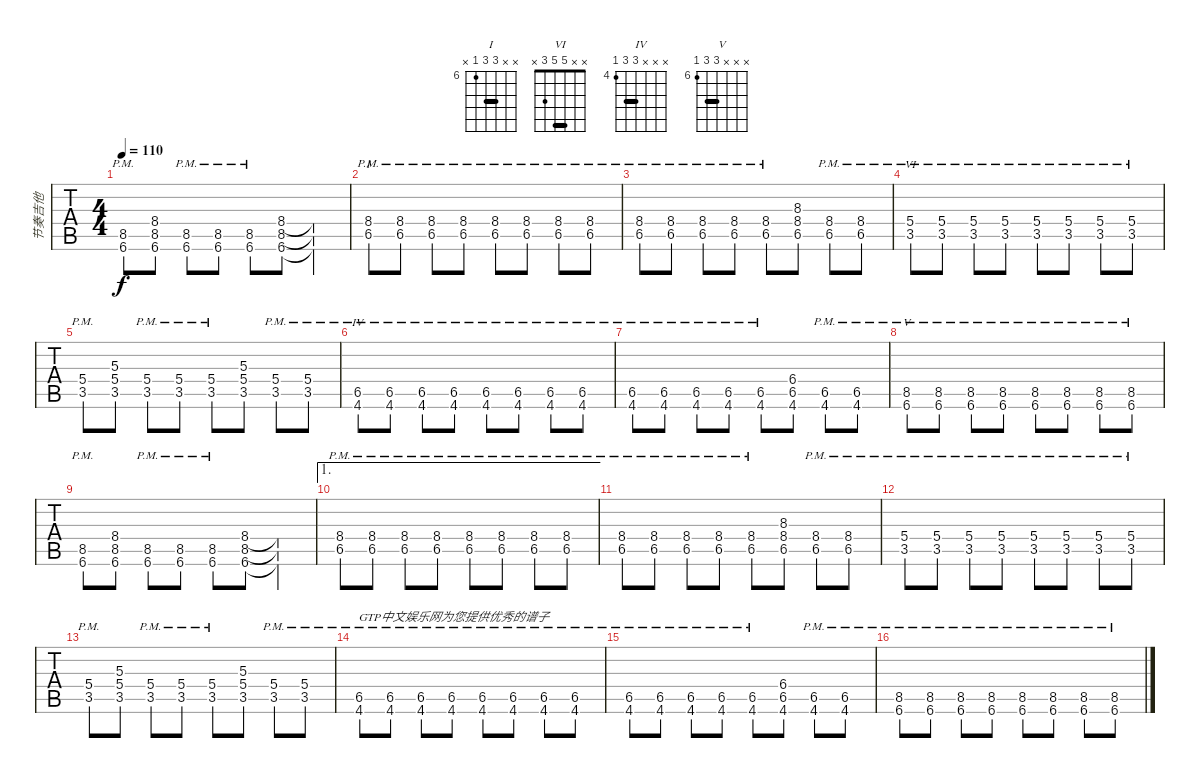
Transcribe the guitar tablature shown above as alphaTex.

\track ("节奏吉他" "节奏吉他") {instrument distortionguitar}
\staff {tabs}
\tuning (E4 B3 G3 D3 A2 E2) {hide}
\chord ("I" x x 8 8 6 x) {firstfret 6 barre 8}
\chord ("VI" x x 5 5 3 x) {barre 5}
\chord ("IV" x x x 6 6 4) {firstfret 4 barre 6}
\chord ("V" x x x 8 8 6) {firstfret 6 barre 8}
\ts (4 4)
\tempo 110
\clef g2
\ks c
(8.5{pm} 6.6{pm}).8{dy f} (8.4 8.5 6.6).8 (8.5{pm} 6.6{pm}).8 (8.5{pm} 6.6{pm}).8 (8.5{pm} 6.6{pm}).8 (8.4 8.5 6.6).8 (8.4{t} 8.5{t} 6.6{t}).4 |
(8.4{pm} 6.5{pm}).8{ch "I"} (8.4{pm} 6.5{pm}).8 (8.4{pm} 6.5{pm}).8 (8.4{pm} 6.5{pm}).8 (8.4{pm} 6.5{pm}).8 (8.4{pm} 6.5{pm}).8 (8.4{pm} 6.5{pm}).8 (8.4{pm} 6.5{pm}).8 |
(8.4{pm} 6.5{pm}).8 (8.4{pm} 6.5{pm}).8 (8.4{pm} 6.5{pm}).8 (8.4{pm} 6.5{pm}).8 (8.4{pm} 6.5{pm}).8 (8.3 8.4 6.5).8 (8.4{pm} 6.5{pm}).8 (8.4{pm} 6.5{pm}).8 |
(5.4{pm} 3.5{pm}).8{ch "VI"} (5.4{pm} 3.5{pm}).8 (5.4{pm} 3.5{pm}).8 (5.4{pm} 3.5{pm}).8 (5.4{pm} 3.5{pm}).8 (5.4{pm} 3.5{pm}).8 (5.4{pm} 3.5{pm}).8 (5.4{pm} 3.5{pm}).8 |
(5.4{pm} 3.5{pm}).8 (5.3 5.4 3.5).8 (5.4{pm} 3.5{pm}).8 (5.4{pm} 3.5{pm}).8 (5.4{pm} 3.5{pm}).8 (5.3 5.4 3.5).8 (5.4{pm} 3.5{pm}).8 (5.4{pm} 3.5{pm}).8 |
(6.5{pm} 4.6{pm}).8{ch "IV"} (6.5{pm} 4.6{pm}).8 (6.5{pm} 4.6{pm}).8 (6.5{pm} 4.6{pm}).8 (6.5{pm} 4.6{pm}).8 (6.5{pm} 4.6{pm}).8 (6.5{pm} 4.6{pm}).8 (6.5{pm} 4.6{pm}).8 |
(6.5{pm} 4.6{pm}).8 (6.5{pm} 4.6{pm}).8 (6.5{pm} 4.6{pm}).8 (6.5{pm} 4.6{pm}).8 (6.5{pm} 4.6{pm}).8 (6.4 6.5 4.6).8 (6.5{pm} 4.6{pm}).8 (6.5{pm} 4.6{pm}).8 |
(8.5{pm} 6.6{pm}).8{ch "V"} (8.5{pm} 6.6{pm}).8 (8.5{pm} 6.6{pm}).8 (8.5{pm} 6.6{pm}).8 (8.5{pm} 6.6{pm}).8 (8.5{pm} 6.6{pm}).8 (8.5{pm} 6.6{pm}).8 (8.5{pm} 6.6{pm}).8 |
(8.5{pm} 6.6{pm}).8 (8.4 8.5 6.6).8 (8.5{pm} 6.6{pm}).8 (8.5{pm} 6.6{pm}).8 (8.5{pm} 6.6{pm}).8 (8.4 8.5 6.6).8 (8.4{t} 8.5{t} 6.6{t}).4 |
\ae 1
(8.4{pm} 6.5{pm}).8 (8.4{pm} 6.5{pm}).8 (8.4{pm} 6.5{pm}).8 (8.4{pm} 6.5{pm}).8 (8.4{pm} 6.5{pm}).8 (8.4{pm} 6.5{pm}).8 (8.4{pm} 6.5{pm}).8 (8.4{pm} 6.5{pm}).8 |
(8.4{pm} 6.5{pm}).8 (8.4{pm} 6.5{pm}).8 (8.4{pm} 6.5{pm}).8 (8.4{pm} 6.5{pm}).8 (8.4{pm} 6.5{pm}).8 (8.3 8.4 6.5).8 (8.4{pm} 6.5{pm}).8 (8.4{pm} 6.5{pm}).8 |
(5.4{pm} 3.5{pm}).8 (5.4{pm} 3.5{pm}).8 (5.4{pm} 3.5{pm}).8 (5.4{pm} 3.5{pm}).8 (5.4{pm} 3.5{pm}).8 (5.4{pm} 3.5{pm}).8 (5.4{pm} 3.5{pm}).8 (5.4{pm} 3.5{pm}).8 |
(5.4{pm} 3.5{pm}).8 (5.3 5.4 3.5).8 (5.4{pm} 3.5{pm}).8 (5.4{pm} 3.5{pm}).8 (5.4{pm} 3.5{pm}).8 (5.3 5.4 3.5).8 (5.4{pm} 3.5{pm}).8 (5.4{pm} 3.5{pm}).8 |
(6.5{pm} 4.6{pm}).8{txt "GTP中文娱乐网为您提供优秀的谱子"} (6.5{pm} 4.6{pm}).8 (6.5{pm} 4.6{pm}).8 (6.5{pm} 4.6{pm}).8 (6.5{pm} 4.6{pm}).8 (6.5{pm} 4.6{pm}).8 (6.5{pm} 4.6{pm}).8 (6.5{pm} 4.6{pm}).8 |
(6.5{pm} 4.6{pm}).8 (6.5{pm} 4.6{pm}).8 (6.5{pm} 4.6{pm}).8 (6.5{pm} 4.6{pm}).8 (6.5{pm} 4.6{pm}).8 (6.4 6.5 4.6).8 (6.5{pm} 4.6{pm}).8 (6.5{pm} 4.6{pm}).8 |
(8.5{pm} 6.6{pm}).8 (8.5{pm} 6.6{pm}).8 (8.5{pm} 6.6{pm}).8 (8.5{pm} 6.6{pm}).8 (8.5{pm} 6.6{pm}).8 (8.5{pm} 6.6{pm}).8 (8.5{pm} 6.6{pm}).8 (8.5{pm} 6.6{pm}).8
